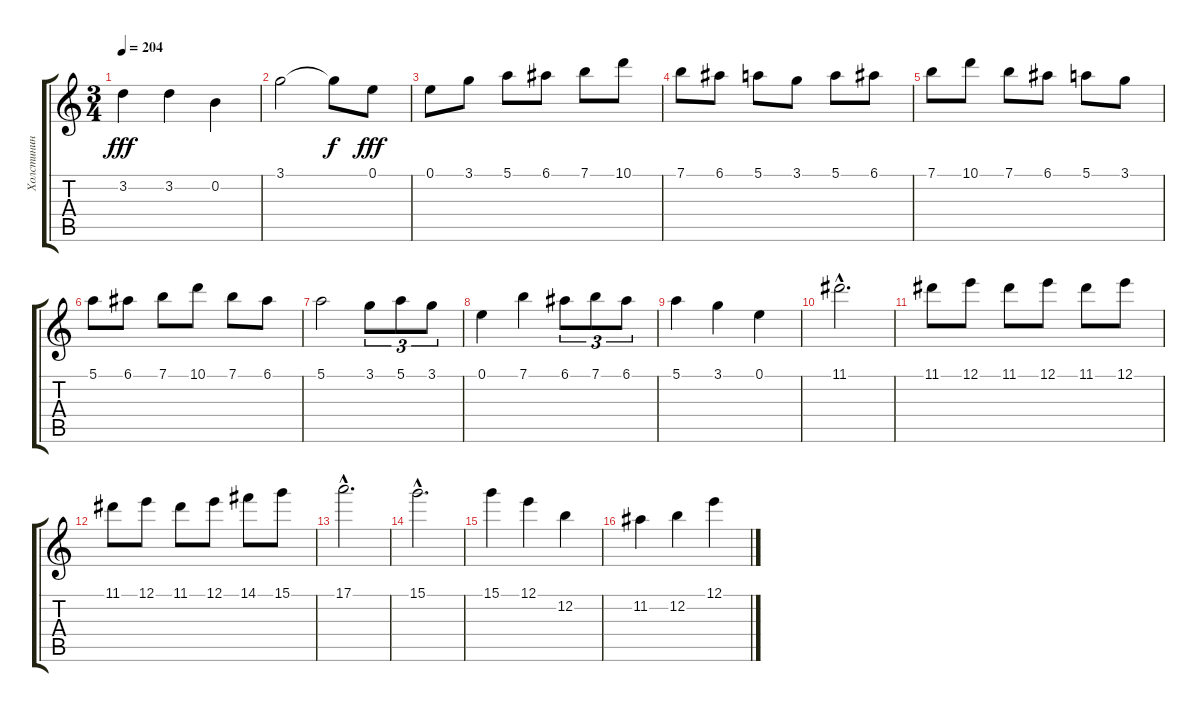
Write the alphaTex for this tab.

\track ("Холстинин" "Холстинин") {instrument distortionguitar}
\staff {score tabs}
\tuning (E4 B3 G3 D3 A2 E2) {hide}
\ts (3 4)
\tempo 204
\clef g2
\ks c
3.2.4{dy fff} 3.2.4 0.2.4 |
3.1.2 3.1{t}.8{dy f} 0.1.8{dy fff} |
0.1.8 3.1.8 5.1.8 6.1.8 7.1.8 10.1.8 |
7.1.8 6.1.8 5.1.8 3.1.8 5.1.8 6.1.8 |
7.1.8 10.1.8 7.1.8 6.1.8 5.1.8 3.1.8 |
5.1.8 6.1.8 7.1.8 10.1.8 7.1.8 6.1.8 |
5.1.2 3.1.8{tu (3 2)} 5.1.8{tu (3 2)} 3.1.8{tu (3 2)} |
0.1.4 7.1.4 6.1.8{tu (3 2)} 7.1.8{tu (3 2)} 6.1.8{tu (3 2)} |
5.1.4 3.1.4 0.1.4 |
11.1{hac}.2{d} |
11.1.8 12.1.8 11.1.8 12.1.8 11.1.8 12.1.8 |
11.1.8 12.1.8 11.1.8 12.1.8 14.1.8 15.1.8 |
17.1{hac}.2{d} |
15.1{hac}.2{d} |
15.1.4 12.1.4 12.2.4 |
11.2.4 12.2.4 12.1.4
